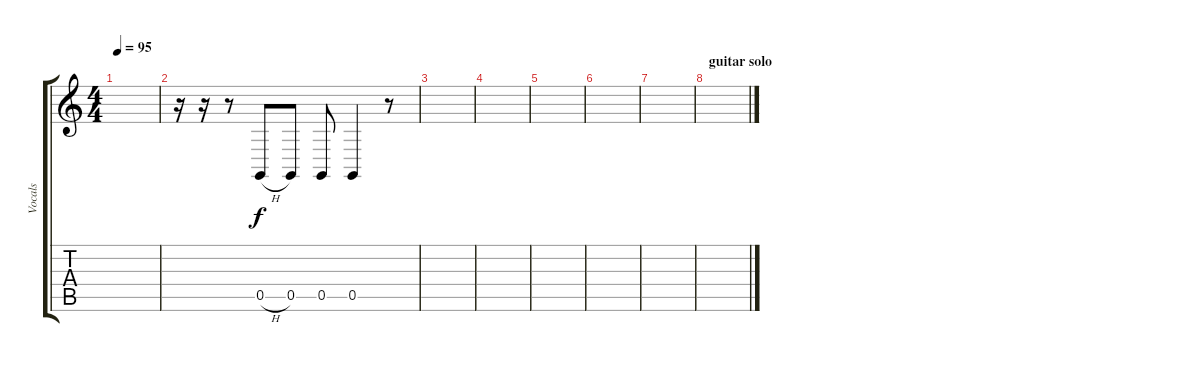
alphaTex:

\track ("Vocals" "Vocals") {instrument choiraahs}
\staff {score tabs}
\tuning (D4 A3 F3 C3 G2 D2) {hide}
\ts (4 4)
\tempo 95
\clef g2
\ks c
|
r.16 r.16 r.8 0.5{h}.8 0.5.8 0.5.8 0.5.4 r.8 |
|
|
|
|
|
\section ("" "guitar solo")
